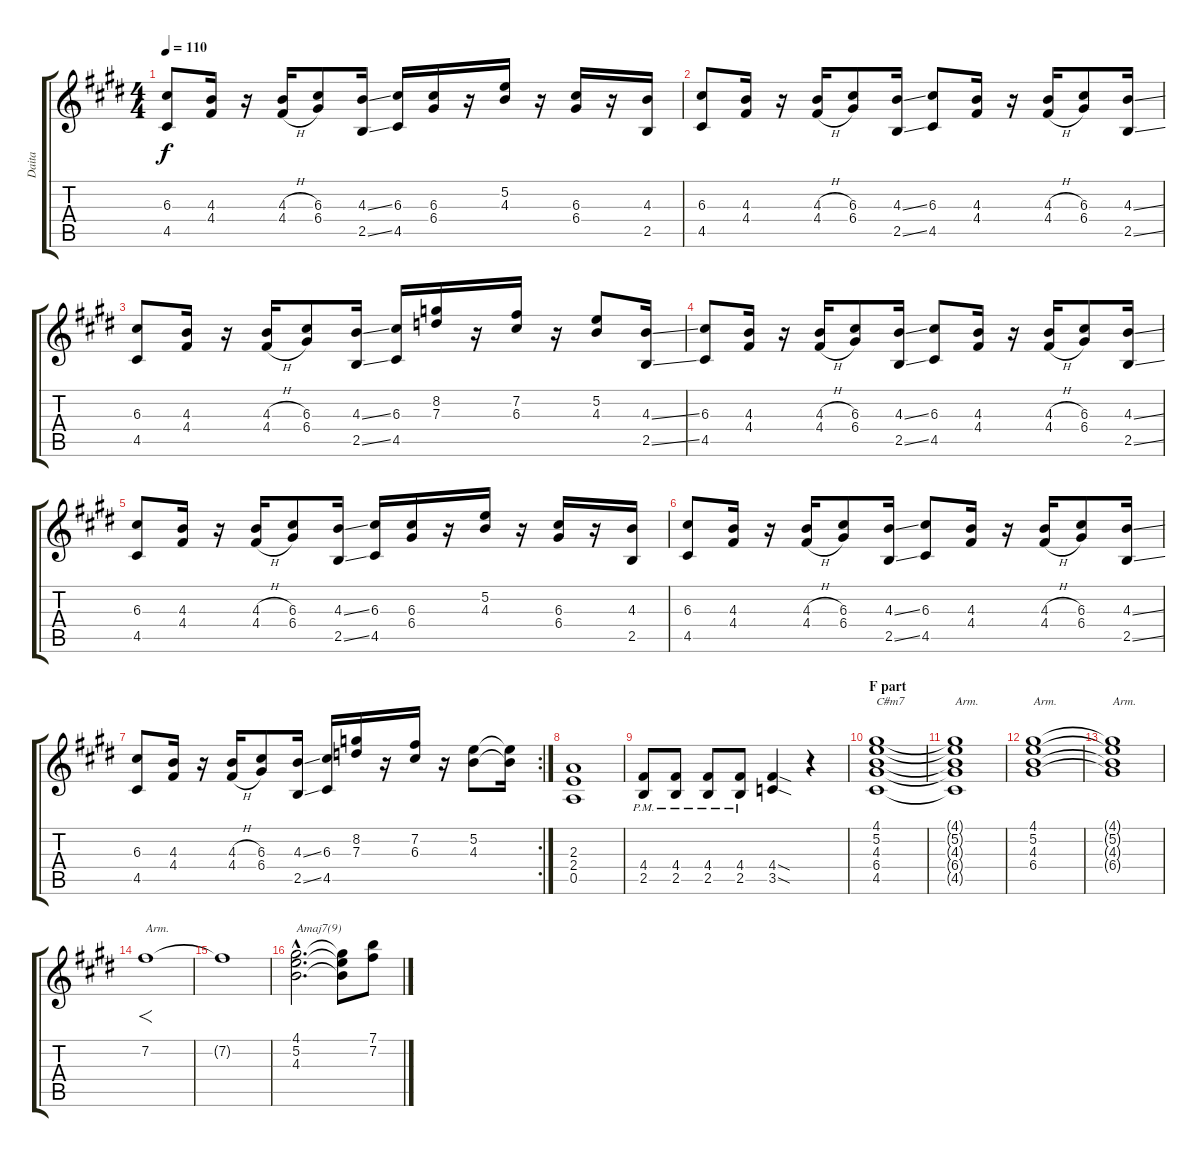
\track ("Daita" "Daita") {instrument distortionguitar}
\staff {score tabs}
\tuning (E4 B3 G3 D3 A2 E2) {hide}
\ts (4 4)
\tempo 110
\clef g2
\ks c#minor
(6.3 4.5).8{dy f} (4.3 4.4).16 r.16 (4.3{h} 4.4{h}).16 (6.3 6.4).8 (4.3{ss} 2.5{ss}).16 (6.3 4.5).16 (6.3 6.4).16 r.16 (5.2 4.3).16 r.16 (6.3 6.4).16 r.16 (4.3 2.5).16 |
(6.3 4.5).8 (4.3 4.4).16 r.16 (4.3{h} 4.4{h}).16 (6.3 6.4).8 (4.3{ss} 2.5{ss}).16 (6.3 4.5).8 (4.3 4.4).16 r.16 (4.3{h} 4.4{h}).16 (6.3 6.4).8 (4.3{ss} 2.5{ss}).16 |
(6.3 4.5).8 (4.3 4.4).16 r.16 (4.3{h} 4.4{h}).16 (6.3 6.4).8 (4.3{ss} 2.5{ss}).16 (6.3 4.5).16 (8.2 7.3).16 r.16 (7.2 6.3).16 r.16 (5.2 4.3).8 (4.3{ss} 2.5{ss}).16 |
(6.3 4.5).8 (4.3 4.4).16 r.16 (4.3{h} 4.4{h}).16 (6.3 6.4).8 (4.3{ss} 2.5{ss}).16 (6.3 4.5).8 (4.3 4.4).16 r.16 (4.3{h} 4.4{h}).16 (6.3 6.4).8 (4.3{ss} 2.5{ss}).16 |
(6.3 4.5).8 (4.3 4.4).16 r.16 (4.3{h} 4.4{h}).16 (6.3 6.4).8 (4.3{ss} 2.5{ss}).16 (6.3 4.5).16 (6.3 6.4).16 r.16 (5.2 4.3).16 r.16 (6.3 6.4).16 r.16 (4.3 2.5).16 |
(6.3 4.5).8 (4.3 4.4).16 r.16 (4.3{h} 4.4{h}).16 (6.3 6.4).8 (4.3{ss} 2.5{ss}).16 (6.3 4.5).8 (4.3 4.4).16 r.16 (4.3{h} 4.4{h}).16 (6.3 6.4).8 (4.3{ss} 2.5{ss}).16 |
\rc 2
(6.3 4.5).8 (4.3 4.4).16 r.16 (4.3{h} 4.4{h}).16 (6.3 6.4).8 (4.3{ss} 2.5{ss}).16 (6.3 4.5).16 (8.2 7.3).16 r.16 (7.2 6.3).16 r.16 (5.2 4.3).8 (5.2{t} 4.3{t}).16 |
(2.3 2.4 0.5).1 |
(4.4 2.5{pm}).8 (4.4{pm} 2.5{pm}).8 (4.4{pm} 2.5{pm}).8 (4.4{pm} 2.5{pm}).8 (4.4{sod} 3.5{sod}).4 r.4 |
\section ("" "F part")
(4.1 5.2 4.3 6.4 4.5).1{txt "C#m7"} |
(4.1{t} 5.2{t} 4.3{t} 6.4{t} 4.5{t}).1{txt "Arm."} |
(4.1 5.2 4.3 6.4).1{txt "Arm."} |
(4.1{t} 5.2{t} 4.3{t} 6.4{t}).1{txt "Arm."} |
7.2.1{f txt "Arm."} |
7.2{t}.1 |
(4.1{hac} 5.2{hac} 4.3{hac}).2{d txt "Amaj7(9)"} (4.1{t} 5.2{t} 4.3{t}).8 (7.1 7.2).8
